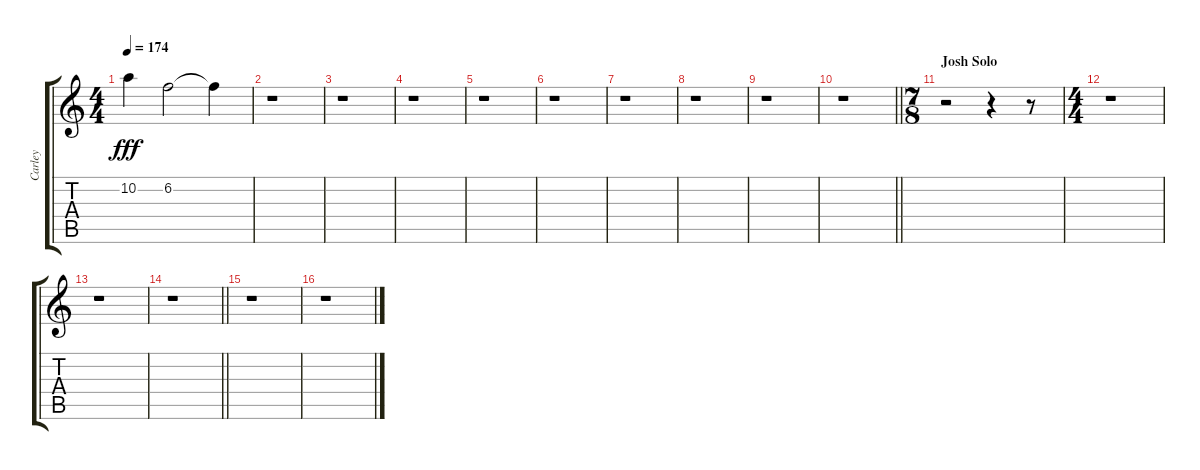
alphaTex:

\track ("Carley" "Carley") {instrument stringensemble1}
\staff {score tabs}
\tuning (E5 B4 G4 D4 A3 E3) {hide}
\ts (4 4)
\tempo 174
\clef g2
\ks c
10.2{t}.4{dy fff} 6.2.2 6.2{t}.4 |
r.1 |
r.1 |
r.1 |
r.1 |
r.1 |
r.1 |
r.1 |
r.1 |
\barLineRight lightlight
r.1 |
\ts (7 8)
\section ("" "Josh Solo")
r.2 r.4 r.8 |
\ts (4 4)
r.1 |
r.1 |
\barLineRight lightlight
r.1 |
r.1 |
r.1
